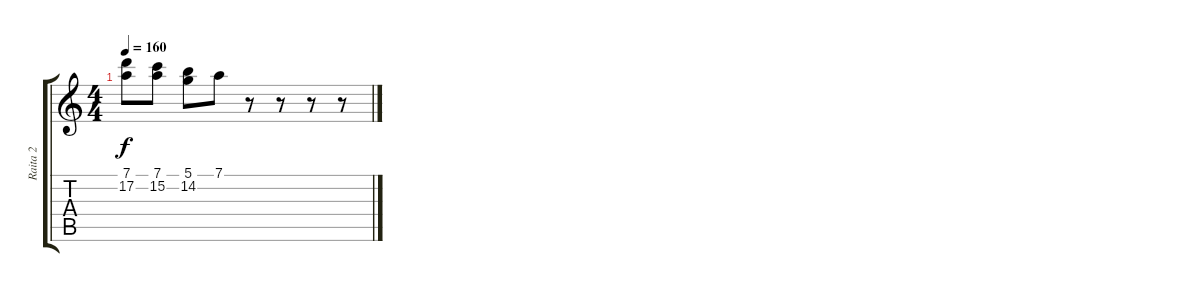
\track ("Raita 2" "Raita 2") {instrument distortionguitar}
\staff {score tabs}
\tuning (D4 A3 F3 C3 G2 D2) {hide}
\ts (4 4)
\tempo 160
\clef g2
\ks c
(7.1 17.2).8{dy f} (7.1 15.2).8 (5.1 14.2).8 7.1.8 r.8 r.8 r.8 r.8
